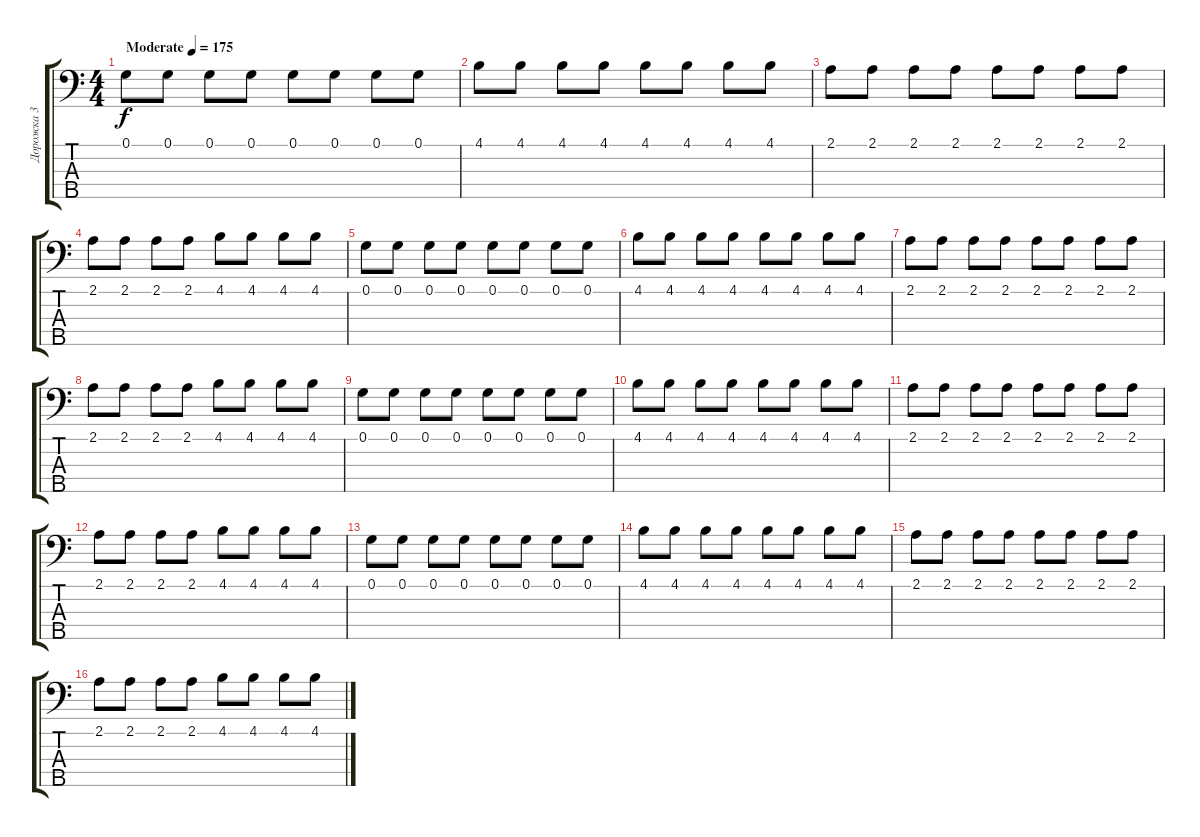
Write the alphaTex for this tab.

\track ("Дорожка 3" "Дорожка 3") {instrument electricbassfinger}
\staff {score tabs}
\tuning (G2 D2 A1 E1 B0) {hide}
\ts (4 4)
\tempo (175 "Moderate")
\clef f4
\ks c
0.1.8{dy f instrument electricbassfinger} 0.1.8 0.1.8 0.1.8 0.1.8 0.1.8 0.1.8 0.1.8 |
4.1.8 4.1.8 4.1.8 4.1.8 4.1.8 4.1.8 4.1.8 4.1.8 |
2.1.8 2.1.8 2.1.8 2.1.8 2.1.8 2.1.8 2.1.8 2.1.8 |
2.1.8 2.1.8 2.1.8 2.1.8 4.1.8 4.1.8 4.1.8 4.1.8 |
0.1.8 0.1.8 0.1.8 0.1.8 0.1.8 0.1.8 0.1.8 0.1.8 |
4.1.8 4.1.8 4.1.8 4.1.8 4.1.8 4.1.8 4.1.8 4.1.8 |
2.1.8 2.1.8 2.1.8 2.1.8 2.1.8 2.1.8 2.1.8 2.1.8 |
2.1.8 2.1.8 2.1.8 2.1.8 4.1.8 4.1.8 4.1.8 4.1.8 |
0.1.8 0.1.8 0.1.8 0.1.8 0.1.8 0.1.8 0.1.8 0.1.8 |
4.1.8 4.1.8 4.1.8 4.1.8 4.1.8 4.1.8 4.1.8 4.1.8 |
2.1.8 2.1.8 2.1.8 2.1.8 2.1.8 2.1.8 2.1.8 2.1.8 |
2.1.8 2.1.8 2.1.8 2.1.8 4.1.8 4.1.8 4.1.8 4.1.8 |
0.1.8 0.1.8 0.1.8 0.1.8 0.1.8 0.1.8 0.1.8 0.1.8 |
4.1.8 4.1.8 4.1.8 4.1.8 4.1.8 4.1.8 4.1.8 4.1.8 |
2.1.8 2.1.8 2.1.8 2.1.8 2.1.8 2.1.8 2.1.8 2.1.8 |
2.1.8 2.1.8 2.1.8 2.1.8 4.1.8 4.1.8 4.1.8 4.1.8
